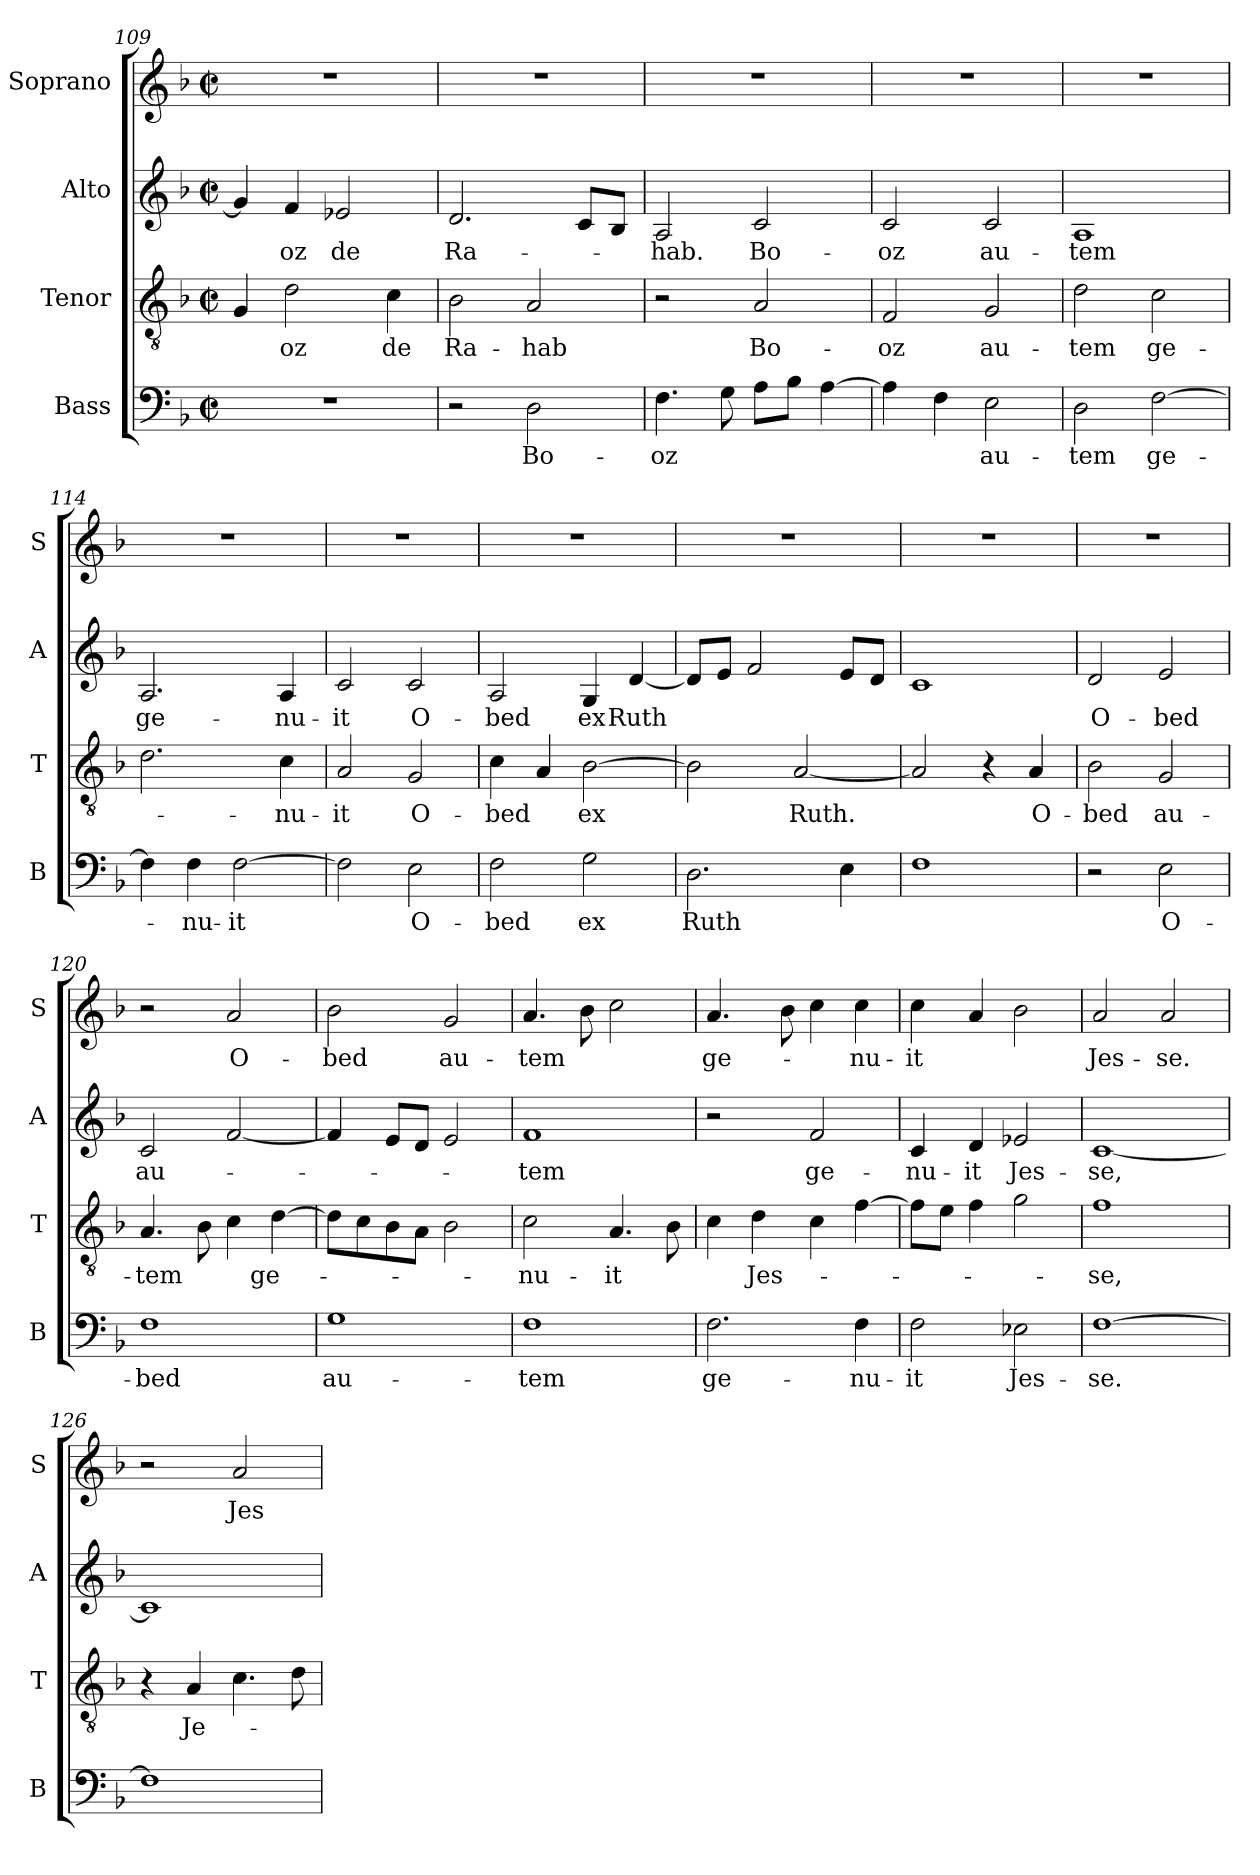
**kern	**text	**kern	**text	**kern	**text	**kern	**text
*part4	*part4	*part3	*part3	*part2	*part2	*part1	*part1
*staff4	*staff4	*staff3	*staff3	*staff2	*staff2	*staff1	*staff1
*I"Bass	*	*I"Tenor	*	*I"Alto	*	*I"Soprano	*
*I'B	*	*I'T	*	*I'A	*	*I'S	*
*clefF4	*	*clefGv2	*	*clefG2	*	*clefG2	*
*k[b-]	*	*k[b-]	*	*k[b-]	*	*k[b-]	*
*F:	*	*F:	*	*F:	*	*F:	*
*M2/2	*	*M2/2	*	*M2/2	*	*M2/2	*
*met(c|)	*	*met(c|)	*	*met(c|)	*	*met(c|)	*
=109	=109	=109	=109	=109	=109	=109	=109
1r	.	4G/	.	4g/]	.	1r	.
!	!	!	!LO:LY:b	!	!LO:LY:b	!	!
.	.	2d\	-oz	4f/	-oz	.	.
!	!	!	!	!	!LO:LY:b	!	!
.	.	.	.	2e-X/	de	.	.
!	!	!	!LO:LY:b	!	!	!	!
.	.	4c\	de	.	.	.	.
=110	=110	=110	=110	=110	=110	=110	=110
!	!	!	!LO:LY:b	!	!LO:LY:b	!	!
2r	.	2B-\	Ra-	2.d/	Ra-	1r	.
!	!LO:LY:b	!	!LO:LY:b	!	!	!	!
2D\	Bo-	2A/	-hab	.	.	.	.
.	.	.	.	8c/L	.	.	.
.	.	.	.	8B-/J	.	.	.
!!LO:PB:g=z
=111	=111	=111	=111	=111	=111	=111	=111
!	!LO:LY:b	!	!	!	!LO:LY:b	!	!
4.F\	-oz	2r	.	2A/	-hab.	1r	.
8G\	.	.	.	.	.	.	.
!	!	!	!LO:LY:b	!	!LO:LY:b	!	!
8A\L	.	2A/	Bo-	2c/	Bo-	.	.
8B-\J	.	.	.	.	.	.	.
[4A\	.	.	.	.	.	.	.
=112	=112	=112	=112	=112	=112	=112	=112
!	!	!	!LO:LY:b	!	!LO:LY:b	!	!
4A\]	.	2F/	-oz	2c/	-oz	1r	.
4F\	.	.	.	.	.	.	.
!	!LO:LY:b	!	!LO:LY:b	!	!LO:LY:b	!	!
2E\	au-	2G/	au-	2c/	au-	.	.
=113	=113	=113	=113	=113	=113	=113	=113
!	!LO:LY:b	!	!LO:LY:b	!	!LO:LY:b	!	!
2D\	-tem	2d\	-tem	1A	-tem	1r	.
!	!LO:LY:b	!	!LO:LY:b	!	!	!	!
[2F\	ge-	2c\	ge-	.	.	.	.
=114	=114	=114	=114	=114	=114	=114	=114
!	!	!	!	!	!LO:LY:b	!	!
4F\]	.	2.d\	.	2.A/	ge-	1r	.
!	!LO:LY:b	!	!	!	!	!	!
4F\	-nu-	.	.	.	.	.	.
!	!LO:LY:b	!	!	!	!	!	!
[2F\	-it	.	.	.	.	.	.
!	!	!	!LO:LY:b	!	!LO:LY:b	!	!
.	.	4c\	-nu-	4A/	-nu-	.	.
=115	=115	=115	=115	=115	=115	=115	=115
!	!	!	!LO:LY:b	!	!LO:LY:b	!	!
2F\]	.	2A/	-it	2c/	-it	1r	.
!	!LO:LY:b	!	!LO:LY:b	!	!LO:LY:b	!	!
2E\	O-	2G/	O-	2c/	O-	.	.
=116	=116	=116	=116	=116	=116	=116	=116
!	!LO:LY:b	!	!LO:LY:b	!	!LO:LY:b	!	!
2F\	-bed	4c\	-bed	2A/	-bed	1r	.
.	.	4A/	.	.	.	.	.
!	!LO:LY:b	!	!LO:LY:b	!	!LO:LY:b	!	!
2G\	ex	[2B-\	ex	4G/	ex	.	.
!	!	!	!	!	!LO:LY:b	!	!
.	.	.	.	[4d/	Ruth	.	.
!!LO:LB:g=z
=117	=117	=117	=117	=117	=117	=117	=117
!	!LO:LY:b	!	!	!	!	!	!
2.D\	Ruth	2B-\]	.	8d/L]	.	1r	.
.	.	.	.	8e/J	.	.	.
.	.	.	.	2f/	.	.	.
!	!	!	!LO:LY:b	!	!	!	!
.	.	[2A/	Ruth.	.	.	.	.
4E\	.	.	.	8e/L	.	.	.
.	.	.	.	8d/J	.	.	.
=118	=118	=118	=118	=118	=118	=118	=118
1F	.	2A/]	.	1c	.	1r	.
.	.	4r	.	.	.	.	.
!	!	!	!LO:LY:b	!	!	!	!
.	.	4A/	O-	.	.	.	.
=119	=119	=119	=119	=119	=119	=119	=119
!	!	!	!LO:LY:b	!	!LO:LY:b	!	!
2r	.	2B-\	-bed	2d/	O-	1r	.
!	!LO:LY:b	!	!LO:LY:b	!	!LO:LY:b	!	!
2E\	O-	2G/	au-	2e/	-bed	.	.
=120	=120	=120	=120	=120	=120	=120	=120
!	!LO:LY:b	!	!LO:LY:b	!	!LO:LY:b	!	!
1F	-bed	4.A/	-tem	2c/	au-	2r	.
.	.	8B-\	.	.	.	.	.
!	!	!	!	!	!	!	!LO:LY:b
.	.	4c\	.	[2f/	.	2a/	O-
!	!	!	!LO:LY:b	!	!	!	!
.	.	[4d\	ge-	.	.	.	.
=121	=121	=121	=121	=121	=121	=121	=121
!	!LO:LY:b	!	!	!	!	!	!LO:LY:b
1G	au-	8d\L]	.	4f/]	.	2b-\	-bed
.	.	8c\	.	.	.	.	.
.	.	8B-\	.	8e/L	.	.	.
.	.	8A\J	.	8d/J	.	.	.
!	!	!	!	!	!	!	!LO:LY:b
.	.	2B-\	.	2e/	.	2g/	au-
!!LO:LB:g=z
=122	=122	=122	=122	=122	=122	=122	=122
!	!LO:LY:b	!	!LO:LY:b	!	!LO:LY:b	!	!LO:LY:b
1F	-tem	2c\	-nu-	1f	-tem	4.a/	-tem
.	.	.	.	.	.	8b-\	.
!	!	!	!LO:LY:b	!	!	!	!
.	.	4.A/	-it	.	.	2cc\	.
.	.	8B-\	.	.	.	.	.
=123	=123	=123	=123	=123	=123	=123	=123
!	!LO:LY:b	!	!	!	!	!	!LO:LY:b
2.F\	ge-	4c\	.	2r	.	4.a/	ge-
!	!	!	!LO:LY:b	!	!	!	!
.	.	4d\	Jes-	.	.	.	.
.	.	.	.	.	.	8b-\	.
!	!	!	!	!	!LO:LY:b	!	!
.	.	4c\	.	2f/	ge-	4cc\	.
!	!LO:LY:b	!	!	!	!	!	!LO:LY:b
4F\	-nu-	[4f\	.	.	.	4cc\	-nu-
=124	=124	=124	=124	=124	=124	=124	=124
!	!LO:LY:b	!	!	!	!LO:LY:b	!	!LO:LY:b
2F\	-it	8f\L]	.	4c/	-nu-	4cc\	-it
.	.	8e\J	.	.	.	.	.
!	!	!	!	!	!LO:LY:b	!	!
.	.	4f\	.	4d/	-it	4a/	.
!	!LO:LY:b	!	!	!	!LO:LY:b	!	!
2E-X\	Jes-	2g\	.	2e-X/	Jes-	2b-\	.
=125	=125	=125	=125	=125	=125	=125	=125
!	!LO:LY:b	!	!LO:LY:b	!	!LO:LY:b	!	!LO:LY:b
[1F	-se.	1f	-se,	[1c	-se,	2a/	Jes-
!	!	!	!	!	!	!	!LO:LY:b
.	.	.	.	.	.	2a/	-se.
=126	=126	=126	=126	=126	=126	=126	=126
1F]	.	4r	.	1c]	.	2r	.
!	!	!	!LO:LY:b	!	!	!	!
.	.	4A/	Je-	.	.	.	.
!	!	!	!	!	!	!	!LO:LY:b
.	.	4.c\	.	.	.	2a/	Jes-
.	.	8d\	.	.	.	.	.
=	=	=	=	=	=	=	=
*-	*-	*-	*-	*-	*-	*-	*-
